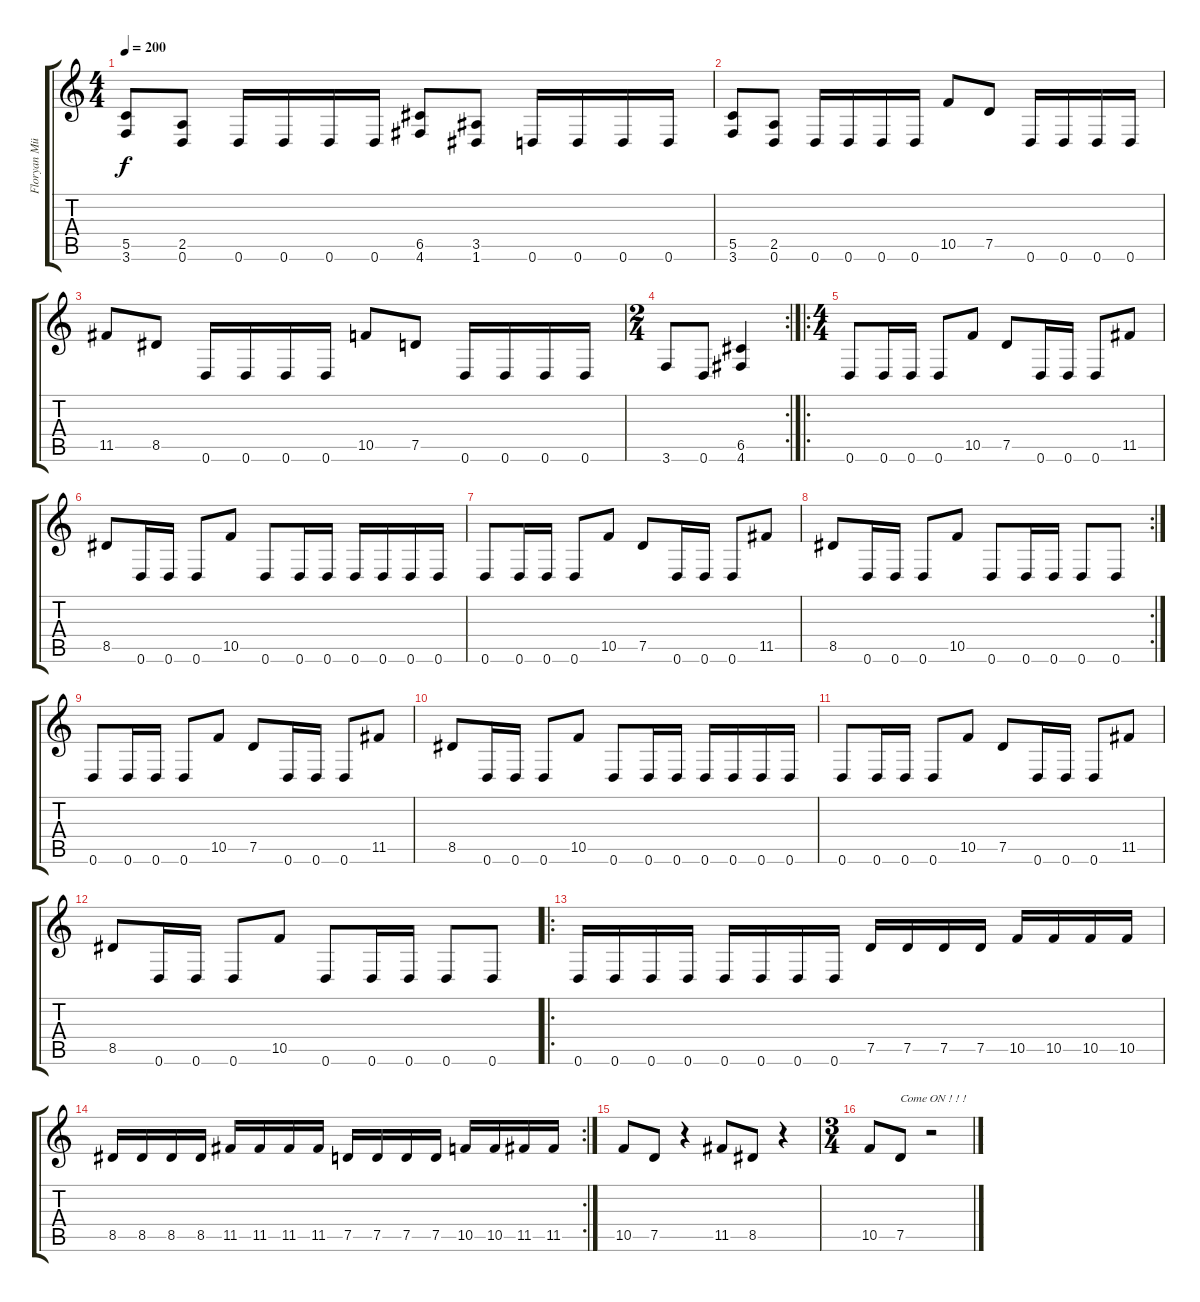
\track ("Floryan Müller" "Floryan Mü") {instrument distortionguitar}
\staff {score tabs}
\tuning (D4 A3 F3 C3 G2 D2) {hide}
\ts (4 4)
\tempo 200
\clef g2
\ks c
(5.5 3.6).8{dy f} (2.5 0.6).8 0.6.16 0.6.16 0.6.16 0.6.16 (6.5 4.6).8 (3.5 1.6).8 0.6.16 0.6.16 0.6.16 0.6.16 |
(5.5 3.6).8 (2.5 0.6).8 0.6.16 0.6.16 0.6.16 0.6.16 10.5.8 7.5.8 0.6.16 0.6.16 0.6.16 0.6.16 |
11.5.8 8.5.8 0.6.16 0.6.16 0.6.16 0.6.16 10.5.8 7.5.8 0.6.16 0.6.16 0.6.16 0.6.16 |
\rc 2
\ts (2 4)
3.6.8 0.6.8 (6.5 4.6).4 |
\ro
\ts (4 4)
0.6.8 0.6.16 0.6.16 0.6.8 10.5.8 7.5.8 0.6.16 0.6.16 0.6.8 11.5.8 |
8.5.8 0.6.16 0.6.16 0.6.8 10.5.8 0.6.8 0.6.16 0.6.16 0.6.16 0.6.16 0.6.16 0.6.16 |
0.6.8 0.6.16 0.6.16 0.6.8 10.5.8 7.5.8 0.6.16 0.6.16 0.6.8 11.5.8 |
\rc 2
8.5.8 0.6.16 0.6.16 0.6.8 10.5.8 0.6.8 0.6.16 0.6.16 0.6.8 0.6.8 |
0.6.8 0.6.16 0.6.16 0.6.8 10.5.8 7.5.8 0.6.16 0.6.16 0.6.8 11.5.8 |
8.5.8 0.6.16 0.6.16 0.6.8 10.5.8 0.6.8 0.6.16 0.6.16 0.6.16 0.6.16 0.6.16 0.6.16 |
0.6.8 0.6.16 0.6.16 0.6.8 10.5.8 7.5.8 0.6.16 0.6.16 0.6.8 11.5.8 |
8.5.8 0.6.16 0.6.16 0.6.8 10.5.8 0.6.8 0.6.16 0.6.16 0.6.8 0.6.8 |
\ro
0.6.16 0.6.16 0.6.16 0.6.16 0.6.16 0.6.16 0.6.16 0.6.16 7.5.16 7.5.16 7.5.16 7.5.16 10.5.16 10.5.16 10.5.16 10.5.16 |
\rc 2
8.5.16 8.5.16 8.5.16 8.5.16 11.5.16 11.5.16 11.5.16 11.5.16 7.5.16 7.5.16 7.5.16 7.5.16 10.5.16 10.5.16 11.5.16 11.5.16 |
10.5.8 7.5.8 r.4 11.5.8 8.5.8 r.4 |
\ts (3 4)
10.5.8 7.5.8{txt "Come ON ! ! !"} r.2
